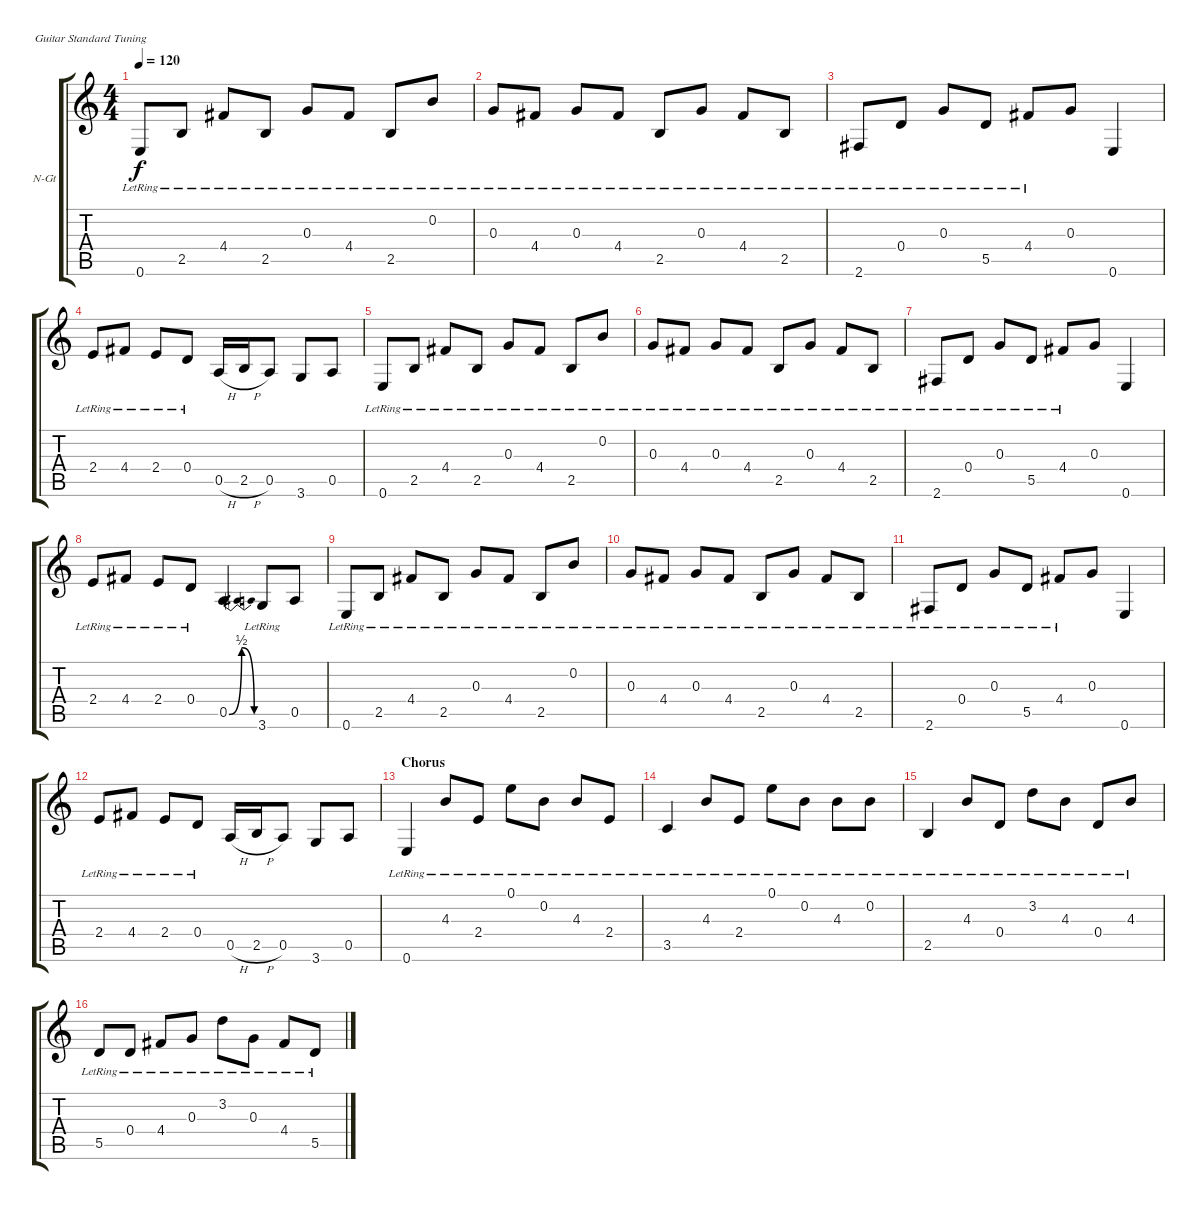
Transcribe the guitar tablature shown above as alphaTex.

\bracketExtendMode groupsimilarinstruments
\firstSystemTrackNameOrientation horizontal
\otherSystemsTrackNameOrientation horizontal
\track ("Zakk Wylde - Acoustic" "N-Gt") {instrument acousticguitarnylon}
\staff {score tabs}
\tuning (E4 B3 G3 D3 A2 E2)
\ts (4 4)
\tempo 120
\clef g2
\ks c
0.6{lr}.8{dy f} 2.5{lr}.8 4.4{lr}.8 2.5{lr}.8 0.3{lr}.8 4.4{lr}.8 2.5{lr}.8 0.2{lr}.8 |
0.3{lr}.8 4.4{lr}.8 0.3{lr}.8 4.4{lr}.8 2.5{lr}.8 0.3{lr}.8 4.4{lr}.8 2.5{lr}.8 |
2.6{lr}.8 0.4{lr}.8 0.3{lr}.8 5.5{lr}.8 4.4{lr}.8 0.3.8 0.6.4 |
2.4{lr}.8 4.4{lr}.8 2.4{lr}.8 0.4{lr}.8 0.5{h}.16 2.5{h}.16 0.5.8 3.6.8 0.5.8 |
0.6{lr}.8 2.5{lr}.8 4.4{lr}.8 2.5{lr}.8 0.3{lr}.8 4.4{lr}.8 2.5{lr}.8 0.2{lr}.8 |
0.3{lr}.8 4.4{lr}.8 0.3{lr}.8 4.4{lr}.8 2.5{lr}.8 0.3{lr}.8 4.4{lr}.8 2.5{lr}.8 |
2.6{lr}.8 0.4{lr}.8 0.3{lr}.8 5.5{lr}.8 4.4{lr}.8 0.3.8 0.6.4 |
2.4{lr}.8 4.4{lr}.8 2.4{lr}.8 0.4{lr}.8 0.5{be (bendrelease 0 0 30 2 30 2 60 0)}.4 3.6{lr}.8 0.5.8 |
0.6{lr}.8 2.5{lr}.8 4.4{lr}.8 2.5{lr}.8 0.3{lr}.8 4.4{lr}.8 2.5{lr}.8 0.2{lr}.8 |
0.3{lr}.8 4.4{lr}.8 0.3{lr}.8 4.4{lr}.8 2.5{lr}.8 0.3{lr}.8 4.4{lr}.8 2.5{lr}.8 |
2.6{lr}.8 0.4{lr}.8 0.3{lr}.8 5.5{lr}.8 4.4{lr}.8 0.3.8 0.6.4 |
2.4{lr}.8 4.4{lr}.8 2.4{lr}.8 0.4{lr}.8 0.5{h}.16 2.5{h}.16 0.5.8 3.6.8 0.5.8 |
\section ("" "Chorus")
0.6{lr}.4 4.3{lr}.8 2.4{lr}.8 0.1{lr}.8 0.2{lr}.8 4.3{lr}.8 2.4{lr}.8 |
3.5{lr}.4 4.3{lr}.8 2.4{lr}.8 0.1{lr}.8 0.2{lr}.8 4.3{lr}.8 0.2{lr}.8 |
2.5{lr}.4 4.3{lr}.8 0.4{lr}.8 3.2{lr}.8 4.3{lr}.8 0.4{lr}.8 4.3{lr}.8 |
5.5{lr}.8 0.4{lr}.8 4.4{lr}.8 0.3{lr}.8 3.2{lr}.8 0.3{lr}.8 4.4{lr}.8 5.5{lr}.8
